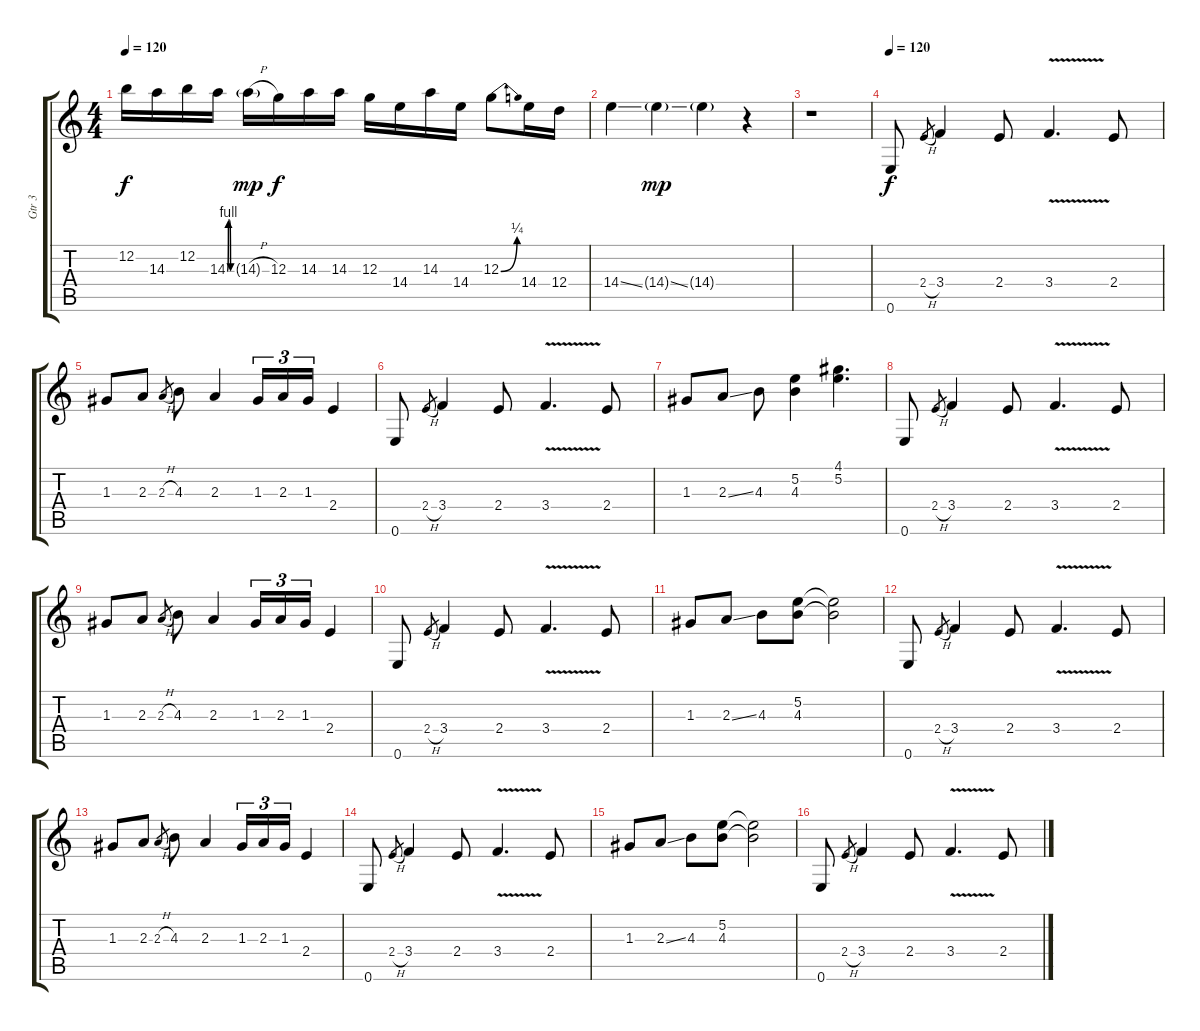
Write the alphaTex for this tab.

\track ("Gtr 3" "Gtr 3") {instrument distortionguitar}
\staff {score tabs}
\tuning (E4 B3 G3 D3 A2 E2) {hide}
\ts (4 4)
\tempo 120
\clef g2
\ks c
12.2.16{dy f} 14.3.16 12.2.16 14.3{be (custom 0 0 15 4 30 4 45 0 60 0)}.16 14.3{h g}.16{dy mp} 12.3.16{dy f} 14.3.16 14.3.16 12.3.16 14.4.16 14.3.16 14.4.16 12.3{be (bend 0 0 60 1)}.8 14.4.16 12.4.16 |
14.4{ss}.4 14.4{ss g}.4{dy mp} 14.4{g}.4 r.4 |
r.1 |
\tempo 120
0.6.8{dy f} 2.4{h}.8{gr} 3.4.4 2.4.8 3.4{v}.4{d} 2.4.8 |
1.3.8 2.3.8 2.3{h}.8{gr} 4.3.8 2.3.4 1.3.16{tu (3 2)} 2.3.16{tu (3 2)} 1.3.16{tu (3 2)} 2.4.4 |
0.6.8 2.4{h}.8{gr} 3.4.4 2.4.8 3.4{v}.4{d} 2.4.8 |
1.3.8 2.3{ss}.8 4.3.8 (5.2 4.3).4 (4.1 5.2).4{d} |
0.6.8 2.4{h}.8{gr} 3.4.4 2.4.8 3.4{v}.4{d} 2.4.8 |
1.3.8 2.3.8 2.3{h}.8{gr} 4.3.8 2.3.4 1.3.16{tu (3 2)} 2.3.16{tu (3 2)} 1.3.16{tu (3 2)} 2.4.4 |
0.6.8 2.4{h}.8{gr} 3.4.4 2.4.8 3.4{v}.4{d} 2.4.8 |
1.3.8 2.3{ss}.8 4.3.8 (5.2 4.3).8 (5.2{t} 4.3{t}).2 |
0.6.8 2.4{h}.8{gr} 3.4.4 2.4.8 3.4{v}.4{d} 2.4.8 |
1.3.8 2.3.8 2.3{h}.8{gr} 4.3.8 2.3.4 1.3.16{tu (3 2)} 2.3.16{tu (3 2)} 1.3.16{tu (3 2)} 2.4.4 |
0.6.8 2.4{h}.8{gr} 3.4.4 2.4.8 3.4{v}.4{d} 2.4.8 |
1.3.8 2.3{ss}.8 4.3.8 (5.2 4.3).8 (5.2{t} 4.3{t}).2 |
0.6.8 2.4{h}.8{gr} 3.4.4 2.4.8 3.4{v}.4{d} 2.4.8
